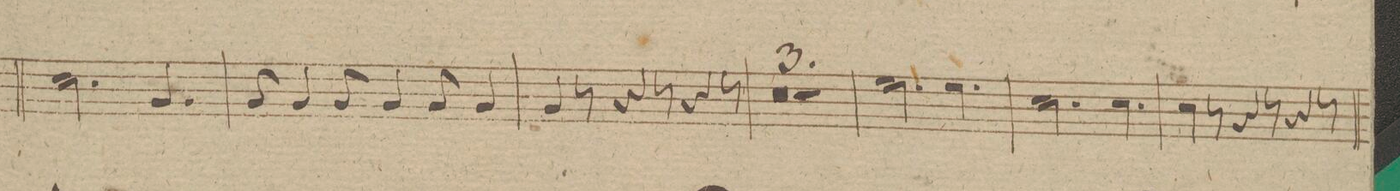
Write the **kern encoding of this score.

**kern	**dynam
*I"Corno 1mo in G.	*
*clefG2	*
*k[f#]	*
*M9/8	*
2.g\	.
4.d/	.
=51	=51
8d/	.
4d/	.
8d/	.
4d/	.
8d/	.
4d/	.
=52	=52
4d/	.
8r	.
4r	.
8r	.
4r	.
8r	.
=53	=53
8%18r	.
=54	=54
=55	=55
8%9r	.
=56	=56
2.b\	.
4.b\	.
=57	=57
2.g\	.
4.g\	.
=58	=58
4g\	.
8r	.
4r	.
8r	.
4r	.
8r	.
=59	=59
*-	*-
